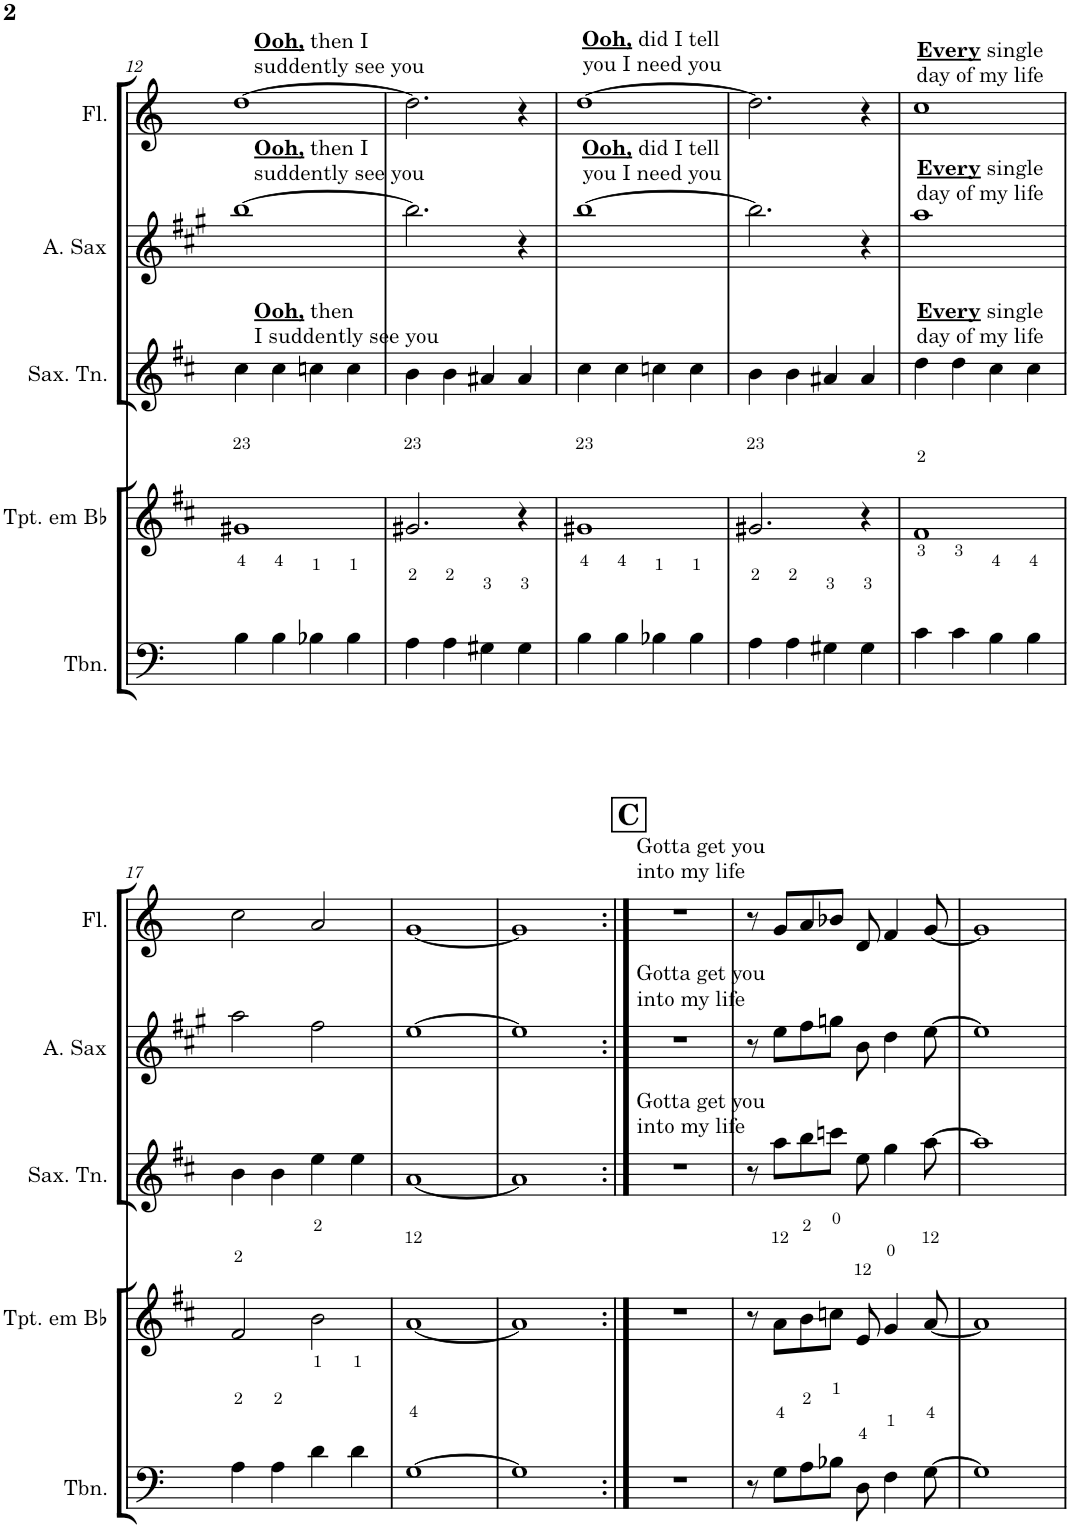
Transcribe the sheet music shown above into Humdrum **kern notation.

**kern	**kern	**kern	**kern	**kern
*part5	*part4	*part3	*part2	*part1
*staff5	*staff4	*staff3	*staff2	*staff1
*I"Trombone	*I"Trompete em Bb	*I"Saxofone Tenor	*I"Saxofone Alto	*I"Flauta Transversal
*I'Tbn.	*I'Tpt. em Bb	*I'Sax. Tn.	*	*I'Fl.
!!LO:PB:g=z
*clefF4	*clefG2	*clefG2	*clefG2	*clefG2
*	*Trd1c2	*Trd8c14	*Trd5c9	*
*k[]	*k[f#c#]	*k[f#c#]	*k[f#c#g#]	*k[]
*M4/4	*M4/4	*M4/4	*M4/4	*M4/4
=12	=12	=12	=12	=12
!	!	!	!	!LO:TX:a:B:t=Ooh,
!	!	!	!	!LO:TX:a:t=then I
!	!	!	!	!LO:TX:a:t=suddently see you
!	!	!	!LO:TX:a:B:t=Ooh,	!
!	!	!	!LO:TX:a:t=then I	!
!	!	!	!LO:TX:a:t=suddently see you	!
!	!	!LO:TX:a:B:t=Ooh,	!	!
!	!	!LO:TX:a:t=then	!	!
!	!	!LO:TX:a:t=I suddently see you	!	!
4B\	1g#X	4cc#\	[1bb	[1dd
4B\	.	4cc#\	.	.
4B-X\	.	4ccn\	.	.
4B-\	.	4cc\	.	.
=13	=13	=13	=13	=13
4A\	2.g#X/	4b\	2.bb\]	2.dd\]
4A\	.	4b\	.	.
4G#X\	.	4a#X/	.	.
4G#\	4r	4a#/	4r	4r
=14	=14	=14	=14	=14
!	!	!	!	!LO:TX:a:B:t=Ooh,
!	!	!	!	!LO:TX:a:t=did I tell
!	!	!	!	!LO:TX:a:t=you I need you
!	!	!	!LO:TX:a:B:t=Ooh,	!
!	!	!	!LO:TX:a:t=did I tell	!
!	!	!	!LO:TX:a:t=you I need you	!
4B\	1g#X	4cc#\	[1bb	[1dd
4B\	.	4cc#\	.	.
4B-X\	.	4ccn\	.	.
4B-\	.	4cc\	.	.
=15	=15	=15	=15	=15
4A\	2.g#X/	4b\	2.bb\]	2.dd\]
4A\	.	4b\	.	.
4G#X\	.	4a#X/	.	.
4G#\	4r	4a#/	4r	4r
=16	=16	=16	=16	=16
!	!	!	!	!LO:TX:a:B:t=Every
!	!	!	!	!LO:TX:a:t=single
!	!	!	!	!LO:TX:a:t=day of my life
!	!	!	!LO:TX:a:B:t=Every	!
!	!	!	!LO:TX:a:t=single	!
!	!	!	!LO:TX:a:t=day of my life	!
!	!	!LO:TX:a:B:t=Every	!	!
!	!	!LO:TX:a:t=single	!	!
!	!	!LO:TX:a:t=day of my life	!	!
4c\	1f#	4dd\	1aa	1cc
4c\	.	4dd\	.	.
4B\	.	4cc#\	.	.
4B\	.	4cc#\	.	.
!!LO:LB:g=z
=17	=17	=17	=17	=17
4A\	2f#/	4b\	2aa\	2cc\
4A\	.	4b\	.	.
4d\	2b\	4ee\	2ff#\	2a/
4d\	.	4ee\	.	.
=18	=18	=18	=18	=18
[1G	[1a	[1a	[1ee	[1g
=19	=19	=19	=19	=19
1G]	1a]	1a]	1ee]	1g]
!!LO:REH:place=s1:a:B:cj:fs=14:t=C
=20:|!	=20:|!	=20:|!	=20:|!	=20:|!
!	!	!	!	!LO:TX:a:t=Gotta get you
!	!	!	!	!LO:TX:a:t=into my life
!	!	!	!LO:TX:a:t=Gotta get you	!
!	!	!	!LO:TX:a:t=into my life	!
!	!	!LO:TX:a:t=Gotta get you	!	!
!	!	!LO:TX:a:t=into my life	!	!
1r	1r	1r	1r	1r
=21	=21	=21	=21	=21
8r	8r	8r	8r	8r
8G\L	8a\L	8aa\L	8ee\L	8g/L
8A\	8b\	8bb\	8ff#\	8a/
8B-X\J	8ccn\J	8cccn\J	8ggn\J	8b-X/J
8D\	8e/	8ee\	8b\	8d/
4F\	4g/	4gg\	4dd\	4f/
[8G\	[8a/	[8aa\	[8ee\	[8g/
=22	=22	=22	=22	=22
1G]	1a]	1aa]	1ee]	1g]
=	=	=	=	=
*-	*-	*-	*-	*-
